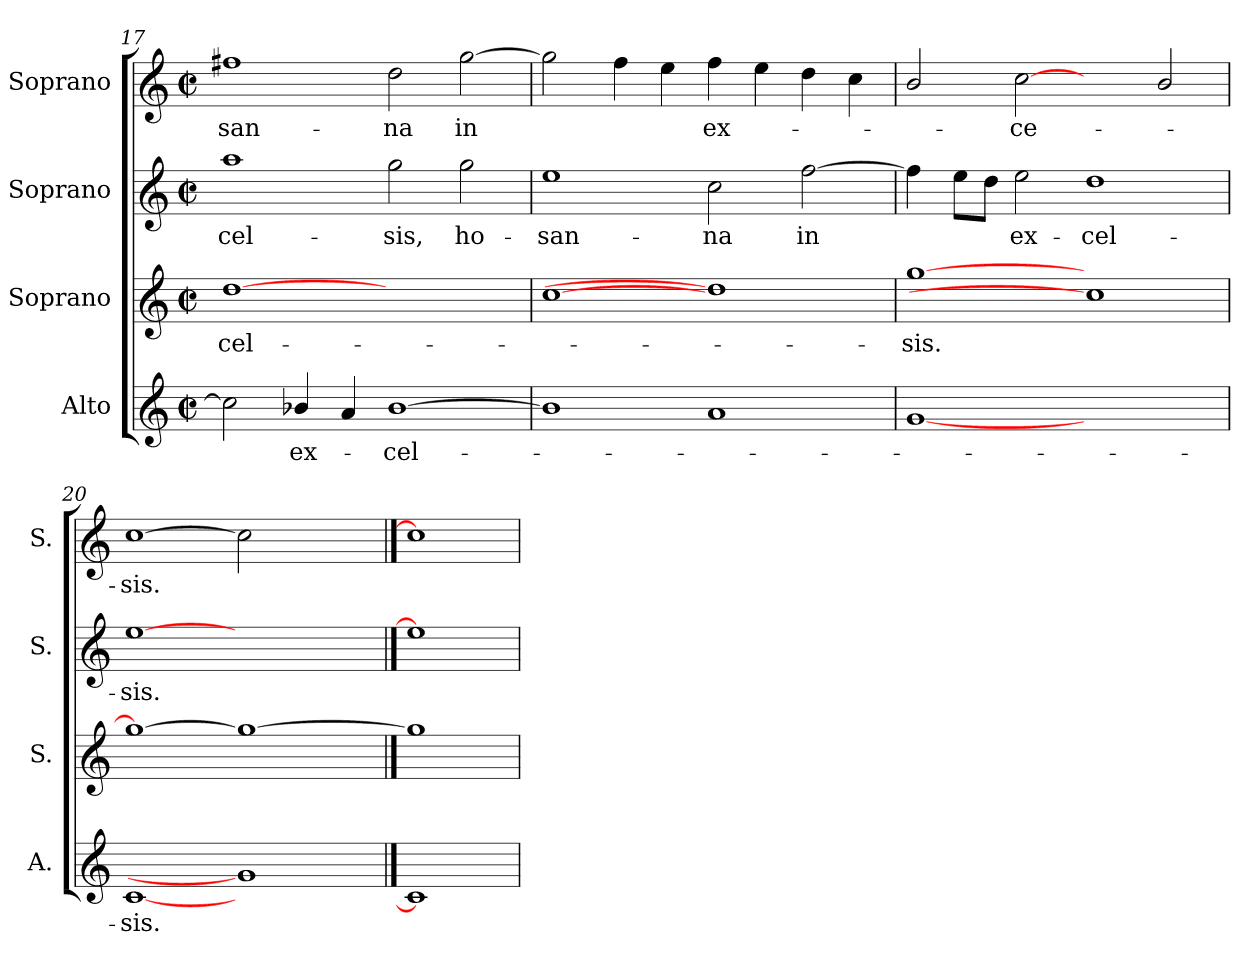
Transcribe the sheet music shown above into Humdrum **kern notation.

**kern	**text	**kern	**text	**kern	**text	**kern	**text
*part4	*part4	*part3	*part3	*part2	*part2	*part1	*part1
*staff4	*staff4	*staff3	*staff3	*staff2	*staff2	*staff1	*staff1
*I"Alto	*	*I"Soprano	*	*I"Soprano	*	*I"Soprano	*
*I'A.	*	*I'S.	*	*I'S.	*	*I'S.	*
*clefG2	*	*clefG2	*	*clefG2	*	*clefG2	*
*k[]	*	*k[]	*	*k[]	*	*k[]	*
*C:	*	*C:	*	*C:	*	*C:	*
*M2/2	*	*M2/2	*	*M2/2	*	*M2/2	*
*met(c|)	*	*met(c|)	*	*met(c|)	*	*met(c|)	*
=17	=17	=17	=17	=17	=17	=17	=17
!	!	!	!LO:LY:b:color=#000000	!	!	!	!
!	!	!	!	!	!LO:LY:b:color=#000000	!	!
!	!	!	!	!	!	!	!LO:LY:b:color=#000000
2cci\]	.	[1ddi	-cel-	1aai	-cel-	1ff#Xi	-san-
!	!LO:LY:b:color=#000000	!	!	!	!	!	!
4b-Xi/	ex-	.	.	.	.	.	.
4ai/	.	.	.	.	.	.	.
!	!LO:LY:b:color=#000000	!	!	!	!	!	!
!	!	!	!	!	!LO:LY:b:color=#000000	!	!
!	!	!	!	!	!	!	!LO:LY:b:color=#000000
[<1b-i	-cel-	1ryy	.	2ggi\	-sis,	2ddi\	-na
!	!	!	!	!	!LO:LY:b:color=#000000	!	!
!	!	!	!	!	!	!	!LO:LY:b:color=#000000
.	.	.	.	2ggi\	ho-	[>2ggi\	in
=18	=18	=18	=18	=18	=18	=18	=18
!	!	!	!	!	!LO:LY:b:color=#000000	!	!
1b-i]	.	[1cci	.	1eei	-san-	2ggi\]	.
.	.	.	.	.	.	4ffi\	.
.	.	.	.	.	.	4eei\	.
!	!	!	!	!	!LO:LY:b:color=#000000	!	!
!	!	!	!	!	!	!	!LO:LY:b:color=#000000
1ai	.	1ddi]	.	2cci\	-na	4ffi\	ex-
.	.	.	.	.	.	4eei\	.
!	!	!	!	!	!LO:LY:b:color=#000000	!	!
.	.	.	.	[>2ffi\	in	4ddi\	.
.	.	.	.	.	.	4cci\	.
=19	=19	=19	=19	=19	=19	=19	=19
!	!	!	!LO:LY:b:color=#000000	!	!	!	!
[1gi	.	[>1ggi	-sis.	4ffi\]	.	2bi/	.
.	.	.	.	8eei\L	.	.	.
.	.	.	.	8ddi\J	.	.	.
!	!	!	!	!	!LO:LY:b:color=#000000	!	!
!	!	!	!	!	!	!	!LO:LY:b:color=#000000
.	.	.	.	2eei\	ex-	[2cci	-ce-
!	!	!	!	!	!LO:LY:b:color=#000000	!	!
1ryy	.	1cci]	.	1ddi	-cel-	2ryy	.
.	.	.	.	.	.	2bi/	.
=20	=20	=20	=20	=20	=20	=20	=20
!	!LO:LY:b:color=#000000	!	!	!	!	!	!
!	!	!	!	!	!LO:LY:b:color=#000000	!	!
!	!	!	!	!	!	!	!LO:LY:b:color=#000000
[1ci	-sis.	1ggi_>	.	[1eei	-sis.	[1cci	-sis.
1gi]	.	1ggi_	.	1ryy	.	2cci]	.
.	.	.	.	.	.	2ryy	.
==21	==21	==21	==21	==21	==21	==21	==21
1ci]	.	1ggi]	.	1eei]	.	1cci]	.
=	=	=	=	=	=	=	=
*-	*-	*-	*-	*-	*-	*-	*-
